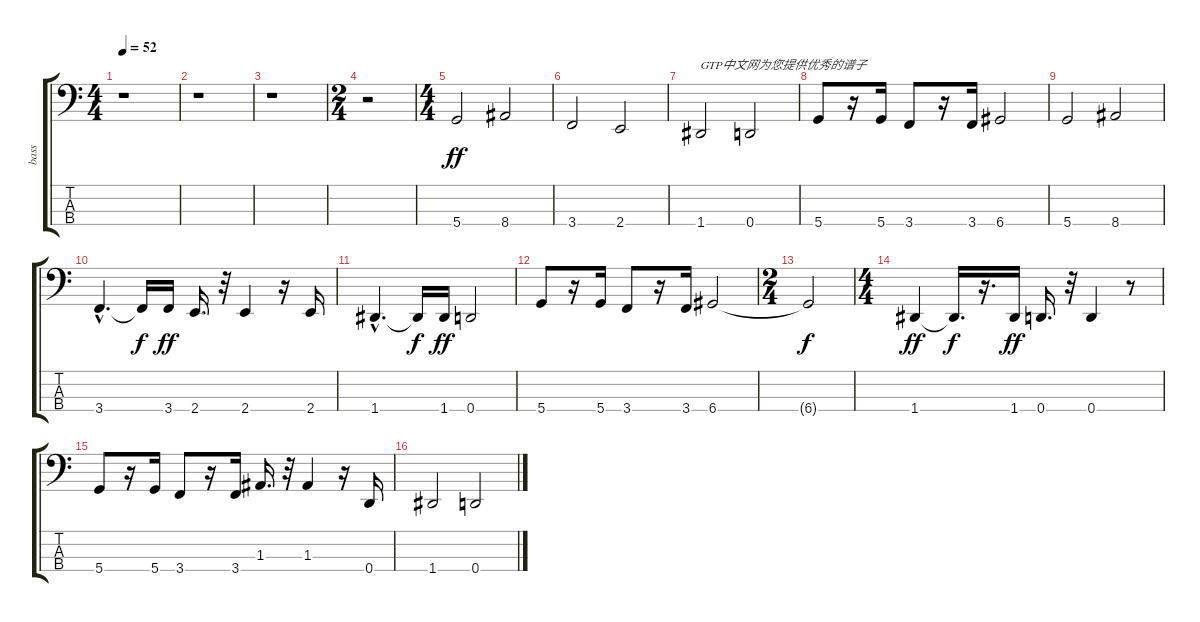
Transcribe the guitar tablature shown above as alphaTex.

\track ("bass" "bass") {instrument electricbassfinger}
\staff {score tabs}
\tuning (G2 D2 A1 D1) {hide}
\ts (4 4)
\tempo 52
\clef f4
\ks c
r.1{dy ff instrument electricbassfinger} |
r.1 |
r.1 |
\ts (2 4)
r.2 |
\ts (4 4)
5.4.2 8.4.2 |
3.4.2 2.4.2 |
1.4.2{txt "GTP中文网为您提供优秀的谱子"} 0.4.2 |
5.4.8 r.16 5.4.16 3.4.8 r.16 3.4.16 6.4.2 |
5.4.2 8.4.2 |
3.4{hac}.4{d} 3.4{t}.16{dy f} 3.4.16{dy ff} 2.4.16{d} r.32 2.4.4 r.16 2.4.16 |
1.4{hac}.4{d} 1.4{t}.16{dy f} 1.4.16{dy ff} 0.4.2 |
5.4.8 r.16 5.4.16 3.4.8 r.16 3.4.16 6.4.2 |
\ts (2 4)
6.4{t}.2{dy f} |
\ts (4 4)
1.4.4{dy ff} 1.4{t}.16{d dy f} r.16{d} 1.4.16{dy ff} 0.4.16{d} r.32 0.4.4 r.8 |
5.4.8 r.16 5.4.16 3.4.8 r.16 3.4.16 1.3.16{d} r.32 1.3.4 r.16 0.4.16 |
1.4.2 0.4.2
